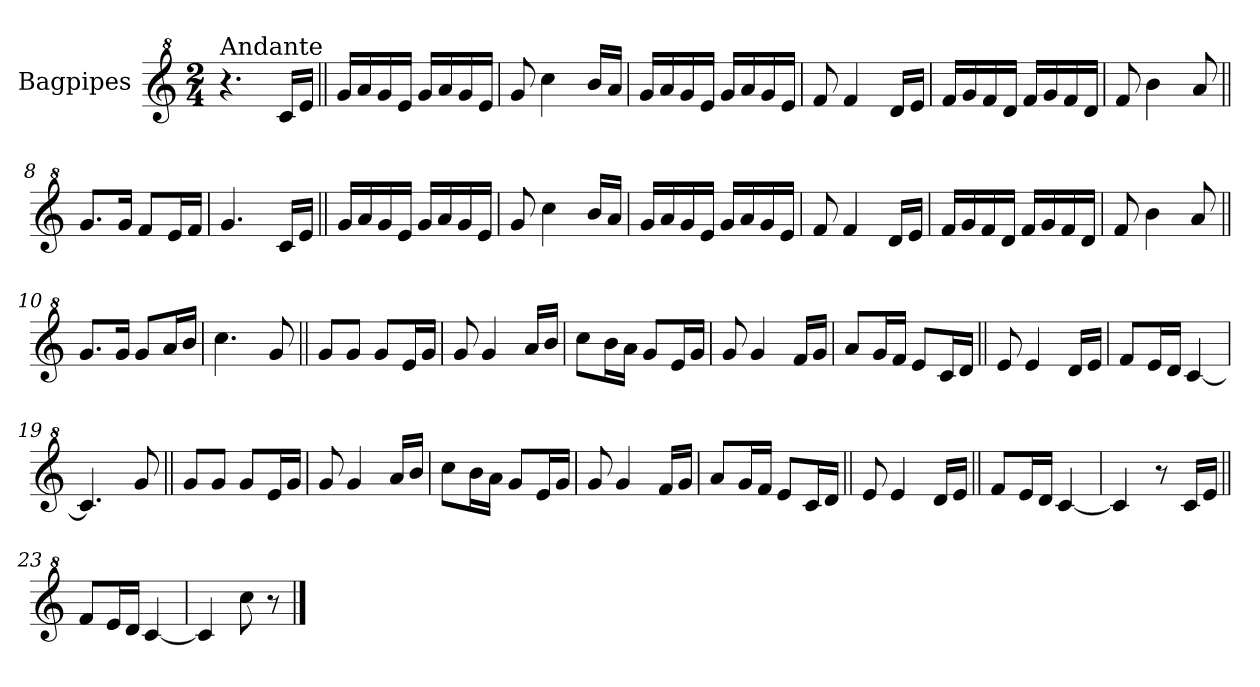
**kern
*part1
*staff1
*I"Bagpipes
*I'Bag
*clefG^2
*k[]
*C:
*M2/4
=1
!LO:TX:a:t=Andante
4.r
16cc/LL
16ee/JJ
=2||
16gg/LL
16aa/
16gg/
16ee/JJ
16gg/LL
16aa/
16gg/
16ee/JJ
=3
8gg/
4ccc\
16bb/LL
16aa/JJ
=4
16gg/LL
16aa/
16gg/
16ee/JJ
16gg/LL
16aa/
16gg/
16ee/JJ
=5
8ff/
4ff/
16dd/LL
16ee/JJ
=6
16ff/LL
16gg/
16ff/
16dd/JJ
16ff/LL
16gg/
16ff/
16dd/JJ
=7
8ff/
4bb\
8aa/
!!LO:LB:g=z
=8||
8.gg/L
16gg/Jk
8ff/L
16ee/L
16ff/JJ
=9
4.gg/
16cc/LL
16ee/JJ
=2||
16gg/LL
16aa/
16gg/
16ee/JJ
16gg/LL
16aa/
16gg/
16ee/JJ
=3
8gg/
4ccc\
16bb/LL
16aa/JJ
=4
16gg/LL
16aa/
16gg/
16ee/JJ
16gg/LL
16aa/
16gg/
16ee/JJ
=5
8ff/
4ff/
16dd/LL
16ee/JJ
=6
16ff/LL
16gg/
16ff/
16dd/JJ
16ff/LL
16gg/
16ff/
16dd/JJ
=7
8ff/
4bb\
8aa/
=10||
8.gg/L
16gg/Jk
8gg/L
16aa/L
16bb/JJ
=11
4.ccc\
8gg/
=12||
8gg/L
8gg/J
8gg/L
16ee/L
16gg/JJ
=13
8gg/
4gg/
16aa/LL
16bb/JJ
=14
8ccc\L
16bb\L
16aa\JJ
8gg/L
16ee/L
16gg/JJ
=15
8gg/
4gg/
16ff/LL
16gg/JJ
!!LO:LB:g=z
=16
8aa/L
16gg/L
16ff/JJ
8ee/L
16cc/L
16dd/JJ
=17||
8ee/
4ee/
16dd/LL
16ee/JJ
=18
8ff/L
16ee/L
16dd/JJ
[4cc/
=19
4.cc/]
8gg/
=12||
8gg/L
8gg/J
8gg/L
16ee/L
16gg/JJ
=13
8gg/
4gg/
16aa/LL
16bb/JJ
=14
8ccc\L
16bb\L
16aa\JJ
8gg/L
16ee/L
16gg/JJ
=15
8gg/
4gg/
16ff/LL
16gg/JJ
!!LO:LB:g=z
=16
8aa/L
16gg/L
16ff/JJ
8ee/L
16cc/L
16dd/JJ
=20||
8ee/
4ee/
16dd/LL
16ee/JJ
=21||
8ff/L
16ee/L
16dd/JJ
[4cc/
=22
4cc/]
8r
16cc/LL
16ee/JJ
=23||
8ff/L
16ee/L
16dd/JJ
[4cc/
=24
4cc/]
8ccc\
8r
==
*-
